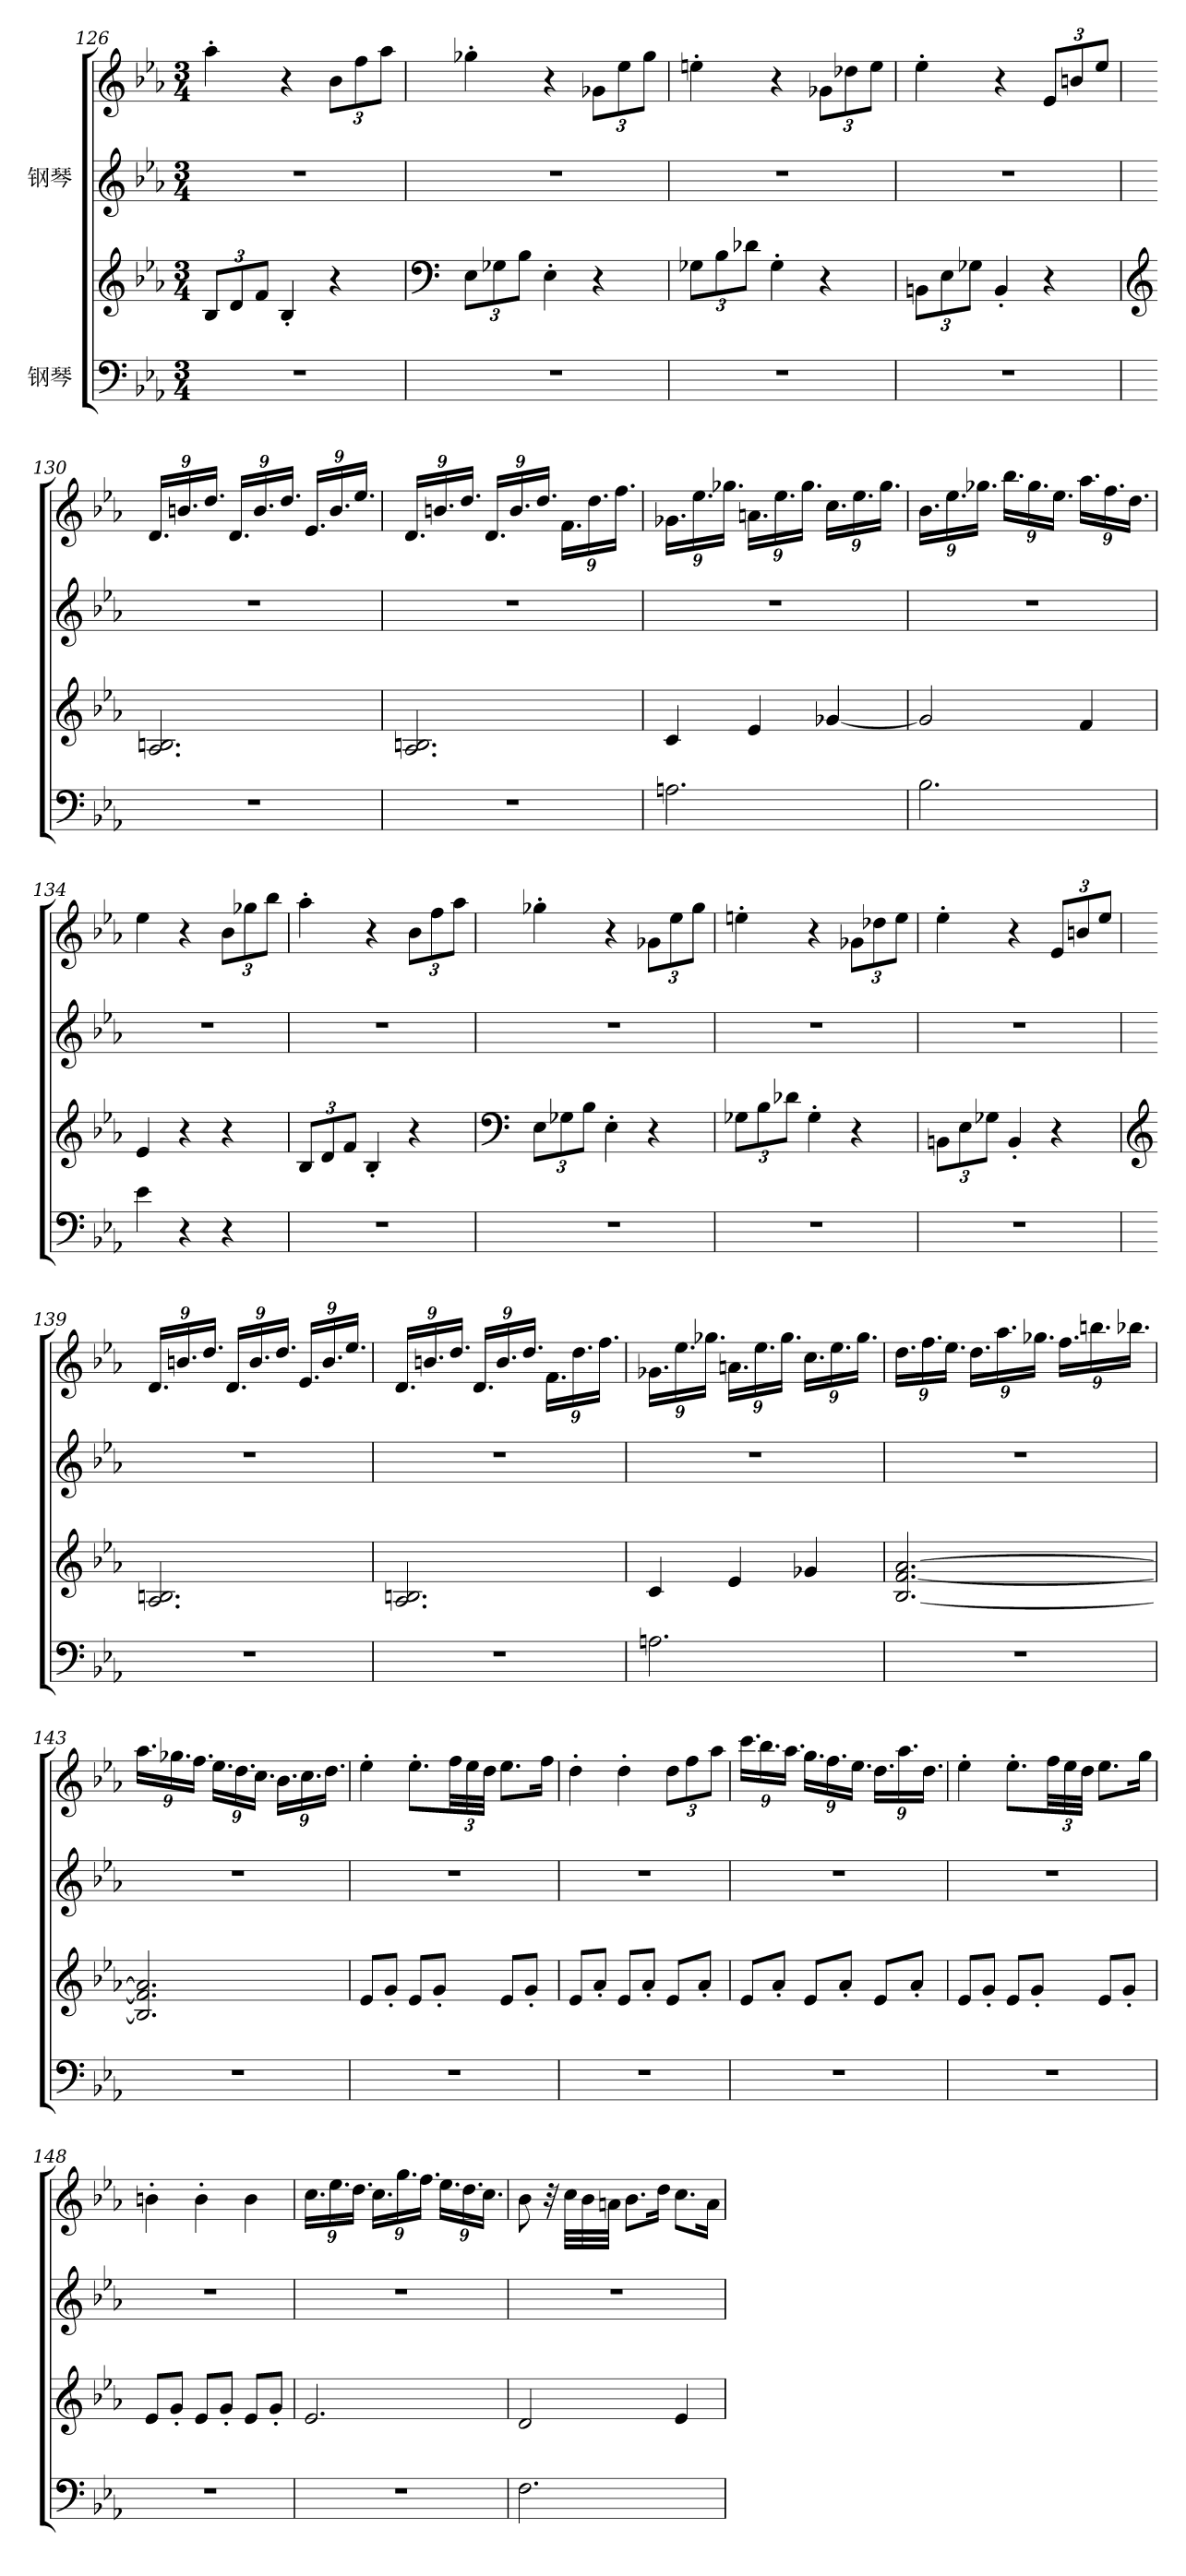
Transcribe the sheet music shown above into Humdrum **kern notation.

**kern	**kern	**kern	**kern
*part2	*part2	*part1	*part1
*staff4	*staff3	*staff2	*staff1
*I"钢琴	*	*I"钢琴	*
!!LO:PB:g=z
*clefF4	*clefG2	*clefG2	*clefG2
*k[b-e-a-]	*k[b-e-a-]	*k[b-e-a-]	*k[b-e-a-]
*M3/4	*M3/4	*M3/4	*M3/4
*	*Xbrackettup	*	*
=126	=126	=126	=126
2.r	12B-/L	2.r	4aa-'\
.	12d/	.	.
.	12f/J	.	.
.	4B-'/	.	4r
*	*	*	*Xbrackettup
.	4r	.	12b-\L
.	.	.	12ff\
.	.	.	12aa-\J
=127	=127	=127	=127
*	*clefF4	*	*
2.r	12E-\L	2.r	4gg-X'\
.	12G-X\	.	.
.	12B-\J	.	.
.	4E-'\	.	4r
.	4r	.	12g-X\L
.	.	.	12ee-\
.	.	.	12gg-\J
=128	=128	=128	=128
2.r	12G-X\L	2.r	4een'\
.	12B-\	.	.
.	12d-X\J	.	.
.	4G-'\	.	4r
.	4r	.	12g-X\L
.	.	.	12dd-X\
.	.	.	12ee\J
=129	=129	=129	=129
2.r	12BBn\L	2.r	4ee-'\
.	12E-\	.	.
.	12G-X\J	.	.
.	4BB'/	.	4r
.	4r	.	12e-/L
.	.	.	12bn/
.	.	.	12ee-/J
!!LO:LB:g=z
=130	=130	=130	=130
*	*clefG2	*	*
2.r	2.A-/ 2.Bn/	2.r	18.d/LL
.	.	.	18.bn/
.	.	.	18.dd/JJ
.	.	.	18.d/LL
.	.	.	18.b/
.	.	.	18.dd/JJ
.	.	.	18.e-/LL
.	.	.	18.b/
.	.	.	18.ee-/JJ
=131	=131	=131	=131
2.r	2.A-/ 2.Bn/	2.r	18.d/LL
.	.	.	18.bn/
.	.	.	18.dd/JJ
.	.	.	18.d/LL
.	.	.	18.b/
.	.	.	18.dd/JJ
.	.	.	18.f\LL
.	.	.	18.dd\
.	.	.	18.ff\JJ
!!LO:LB:g=z
=132	=132	=132	=132
2.An\	4c/	2.r	18.g-X\LL
.	.	.	18.ee-\
.	.	.	18.gg-X\JJ
.	4e-/	.	18.an\LL
.	.	.	18.ee-\
.	.	.	18.gg-\JJ
.	[4g-X/	.	18.cc\LL
.	.	.	18.ee-\
.	.	.	18.gg-\JJ
=133	=133	=133	=133
2.B-\	2g-/]	2.r	18.b-\LL
.	.	.	18.ee-\
.	.	.	18.gg-X\JJ
.	.	.	18.bb-\LL
.	.	.	18.gg-\
.	.	.	18.ee-\JJ
.	4f/	.	18.aa-\LL
.	.	.	18.ff\
.	.	.	18.dd\JJ
=134	=134	=134	=134
4e-\	4e-/	2.r	4ee-\
4r	4r	.	4r
4r	4r	.	12b-\L
.	.	.	12gg-X\
.	.	.	12bb-\J
!!LO:PB:g=z
=135	=135	=135	=135
2.r	12B-/L	2.r	4aa-'\
.	12d/	.	.
.	12f/J	.	.
.	4B-'/	.	4r
.	4r	.	12b-\L
.	.	.	12ff\
.	.	.	12aa-\J
=136	=136	=136	=136
*	*clefF4	*	*
2.r	12E-\L	2.r	4gg-X'\
.	12G-X\	.	.
.	12B-\J	.	.
.	4E-'\	.	4r
.	4r	.	12g-X\L
.	.	.	12ee-\
.	.	.	12gg-\J
=137	=137	=137	=137
2.r	12G-X\L	2.r	4een'\
.	12B-\	.	.
.	12d-X\J	.	.
.	4G-'\	.	4r
.	4r	.	12g-X\L
.	.	.	12dd-X\
.	.	.	12ee\J
=138	=138	=138	=138
2.r	12BBn\L	2.r	4ee-'\
.	12E-\	.	.
.	12G-X\J	.	.
.	4BB'/	.	4r
.	4r	.	12e-/L
.	.	.	12bn/
.	.	.	12ee-/J
!!LO:LB:g=z
=139	=139	=139	=139
*	*clefG2	*	*
2.r	2.A-/ 2.Bn/	2.r	18.d/LL
.	.	.	18.bn/
.	.	.	18.dd/JJ
.	.	.	18.d/LL
.	.	.	18.b/
.	.	.	18.dd/JJ
.	.	.	18.e-/LL
.	.	.	18.b/
.	.	.	18.ee-/JJ
=140	=140	=140	=140
2.r	2.A-/ 2.Bn/	2.r	18.d/LL
.	.	.	18.bn/
.	.	.	18.dd/JJ
.	.	.	18.d/LL
.	.	.	18.b/
.	.	.	18.dd/JJ
.	.	.	18.f\LL
.	.	.	18.dd\
.	.	.	18.ff\JJ
!!LO:LB:g=z
=141	=141	=141	=141
2.An\	4c/	2.r	18.g-X\LL
.	.	.	18.ee-\
.	.	.	18.gg-X\JJ
.	4e-/	.	18.an\LL
.	.	.	18.ee-\
.	.	.	18.gg-\JJ
.	4g-X/	.	18.cc\LL
.	.	.	18.ee-\
.	.	.	18.gg-\JJ
=142	=142	=142	=142
2.r	[2.B-/ [2.f/ [2.a-/	2.r	18.dd\LL
.	.	.	18.ff\
.	.	.	18.ee-\JJ
.	.	.	18.dd\LL
.	.	.	18.aa-\
.	.	.	18.gg-X\JJ
.	.	.	18.ff\LL
.	.	.	18.bbn\
.	.	.	18.bb-X\JJ
!!LO:PB:g=z
=143	=143	=143	=143
2.r	2.B-/] 2.f/] 2.a-/]	2.r	18.aa-\LL
.	.	.	18.gg-X\
.	.	.	18.ff\JJ
.	.	.	18.ee-\LL
.	.	.	18.dd\
.	.	.	18.cc\JJ
.	.	.	18.b-\LL
.	.	.	18.cc\
.	.	.	18.dd\JJ
=144	=144	=144	=144
2.r	8e-/L	2.r	4ee-'\
.	8g'/J	.	.
.	8e-/L	.	8.ee-'\L
.	8g'/J	.	.
.	.	.	48ff\LL
.	.	.	48ee-\
.	.	.	48dd\JJJ
.	8e-/L	.	8.ee-\L
.	8g'/J	.	.
.	.	.	16ff\Jk
=145	=145	=145	=145
2.r	8e-/L	2.r	4dd'\
.	8a-'/J	.	.
.	8e-/L	.	4dd'\
.	8a-'/J	.	.
.	8e-/L	.	12dd\L
.	.	.	12ff\
.	8a-'/J	.	.
.	.	.	12aa-\J
!!LO:LB:g=z
=146	=146	=146	=146
2.r	8e-/L	2.r	18.ccc\LL
.	.	.	18.bb-\
.	8a-'/J	.	.
.	.	.	18.aa-\JJ
.	8e-/L	.	18.gg\LL
.	.	.	18.ff\
.	8a-'/J	.	.
.	.	.	18.ee-\JJ
.	8e-/L	.	18.dd\LL
.	.	.	18.aa-\
.	8a-'/J	.	.
.	.	.	18.dd\JJ
=147	=147	=147	=147
2.r	8e-/L	2.r	4ee-'\
.	8g'/J	.	.
.	8e-/L	.	8.ee-'\L
.	8g'/J	.	.
.	.	.	48ff\LL
.	.	.	48ee-\
.	.	.	48dd\JJJ
.	8e-/L	.	8.ee-\L
.	8g'/J	.	.
.	.	.	16gg\Jk
=148	=148	=148	=148
2.r	8e-/L	2.r	4bn'\
.	8g'/J	.	.
.	8e-/L	.	4b'\
.	8g'/J	.	.
.	8e-/L	.	4b\
.	8g'/J	.	.
!!LO:LB:g=z
=149	=149	=149	=149
2.r	2.e-/	2.r	18.cc\LL
.	.	.	18.ee-\
.	.	.	18.dd\JJ
.	.	.	18.cc\LL
.	.	.	18.gg\
.	.	.	18.ff\JJ
.	.	.	18.ee-\LL
.	.	.	18.dd\
.	.	.	18.cc\JJ
=150	=150	=150	=150
2.F\	2d/	2.r	8b-\
.	.	.	32r
.	.	.	32cc\LLL
.	.	.	32b-\
.	.	.	32an\JJJ
.	.	.	8.b-\L
.	.	.	16dd\Jk
.	4e-/	.	8.cc\L
.	.	.	16a\Jk
=	=	=	=
*-	*-	*-	*-
